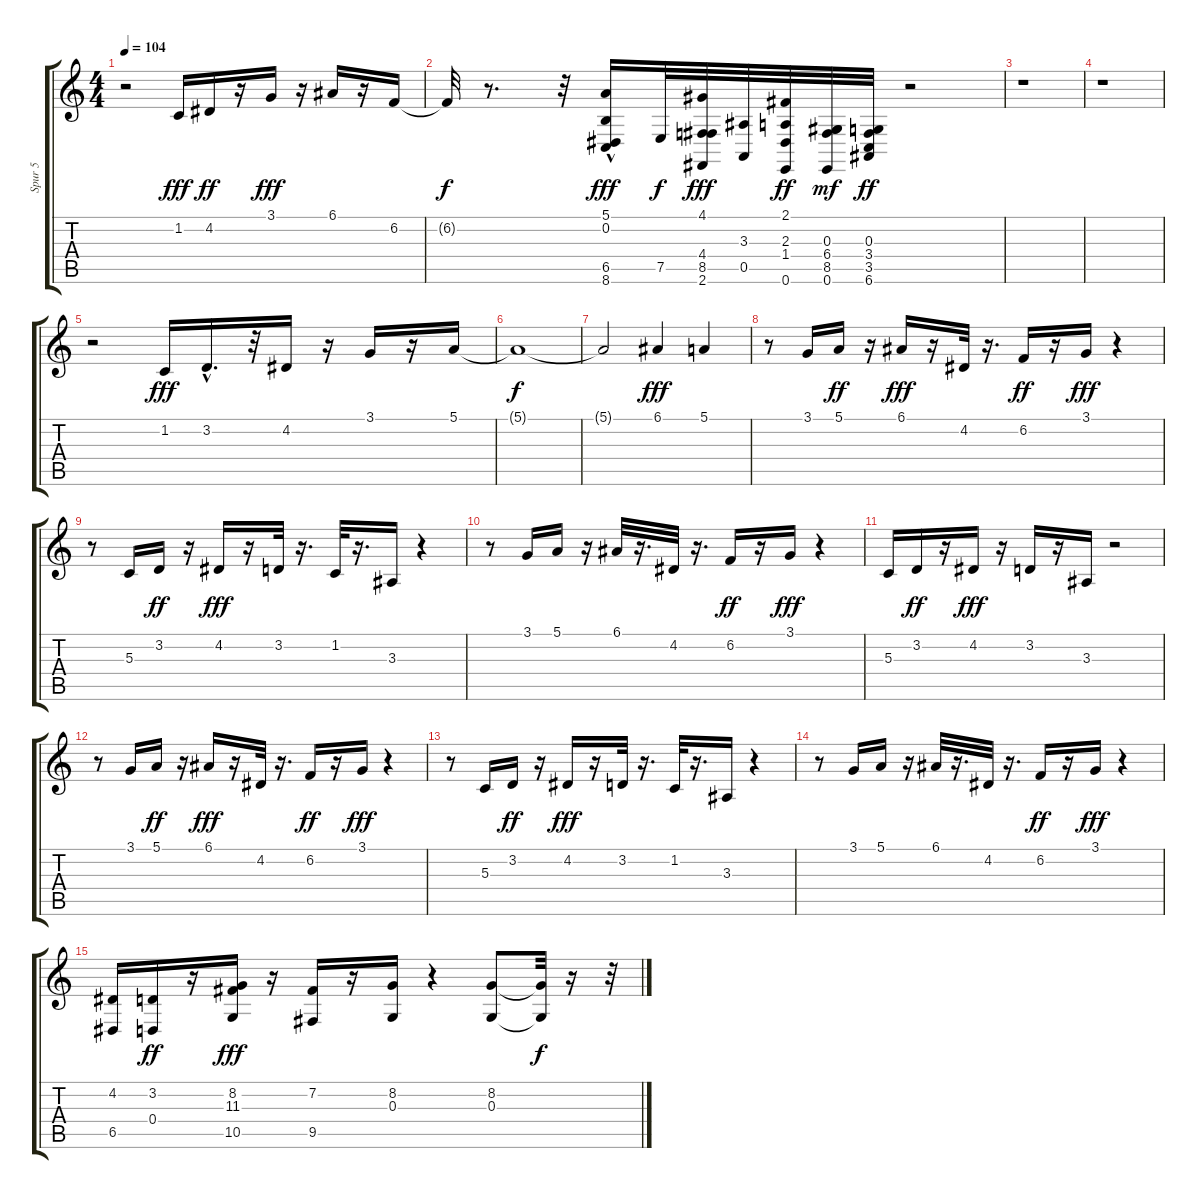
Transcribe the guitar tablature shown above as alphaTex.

\track ("Spur 5" "Spur 5") {instrument acousticgrandpiano}
\staff {score tabs}
\tuning (E4 B3 G3 D3 A2 E2) {hide}
\ts (4 4)
\tempo 104
\clef g2
\ks c
r.2{dy mf} 1.2.16{dy fff} 4.2.16{dy ff} r.16 3.1.16{dy fff} r.16 6.1.16 r.16 6.2.16 |
6.2{t}.32{dy f} r.8{d} r.32 (5.1{hac} 0.2 6.5 8.6{hac}).16{dy fff} 7.5.32{dy f} (4.1 4.4 8.5 2.6).32{dy fff} (3.3 0.5).32 (2.1 2.3 1.4 0.6).32{dy ff} (0.3 6.4 8.5 0.6).32{dy mf} (0.3 3.4 3.5 6.6).32{dy ff} r.2 |
r.1 |
r.1 |
r.2 1.2.16{dy fff} 3.2{hac}.16{d} r.32 4.2.16 r.16 3.1.16 r.16 5.1.16 |
5.1{t}.1{dy f} |
5.1{t}.2 6.1.4{dy fff} 5.1.4 |
r.8 3.1.16 5.1.16{dy ff} r.16 6.1.16{dy fff} r.16 4.2.32 r.16{d} 6.2.16{dy ff} r.16 3.1.16{dy fff} r.4 |
r.8 5.3.16 3.2.16{dy ff} r.16 4.2.16{dy fff} r.16 3.2.32 r.16{d} 1.2.32 r.16{d} 3.3.16 r.4 |
r.8 3.1.16 5.1.16 r.16 6.1.32 r.16{d} 4.2.32 r.16{d} 6.2.16{dy ff} r.16 3.1.16{dy fff} r.4 |
5.3.16 3.2.16{dy ff} r.16 4.2.16{dy fff} r.16 3.2.16 r.16 3.3.16 r.2 |
r.8 3.1.16 5.1.16{dy ff} r.16 6.1.16{dy fff} r.16 4.2.32 r.16{d} 6.2.16{dy ff} r.16 3.1.16{dy fff} r.4 |
r.8 5.3.16 3.2.16{dy ff} r.16 4.2.16{dy fff} r.16 3.2.32 r.16{d} 1.2.32 r.16{d} 3.3.16 r.4 |
r.8 3.1.16 5.1.16 r.16 6.1.32 r.16{d} 4.2.32 r.16{d} 6.2.16{dy ff} r.16 3.1.16{dy fff} r.4 |
(4.2 6.5).16 (3.2 0.4).16{dy ff} r.16 (8.2 11.3 10.5).16{dy fff} r.16 (7.2 9.5).16 r.16 (8.2 0.3).16 r.4 (8.2 0.3).8 (8.2{t} 0.3{t}).32{dy f} r.16 r.32
